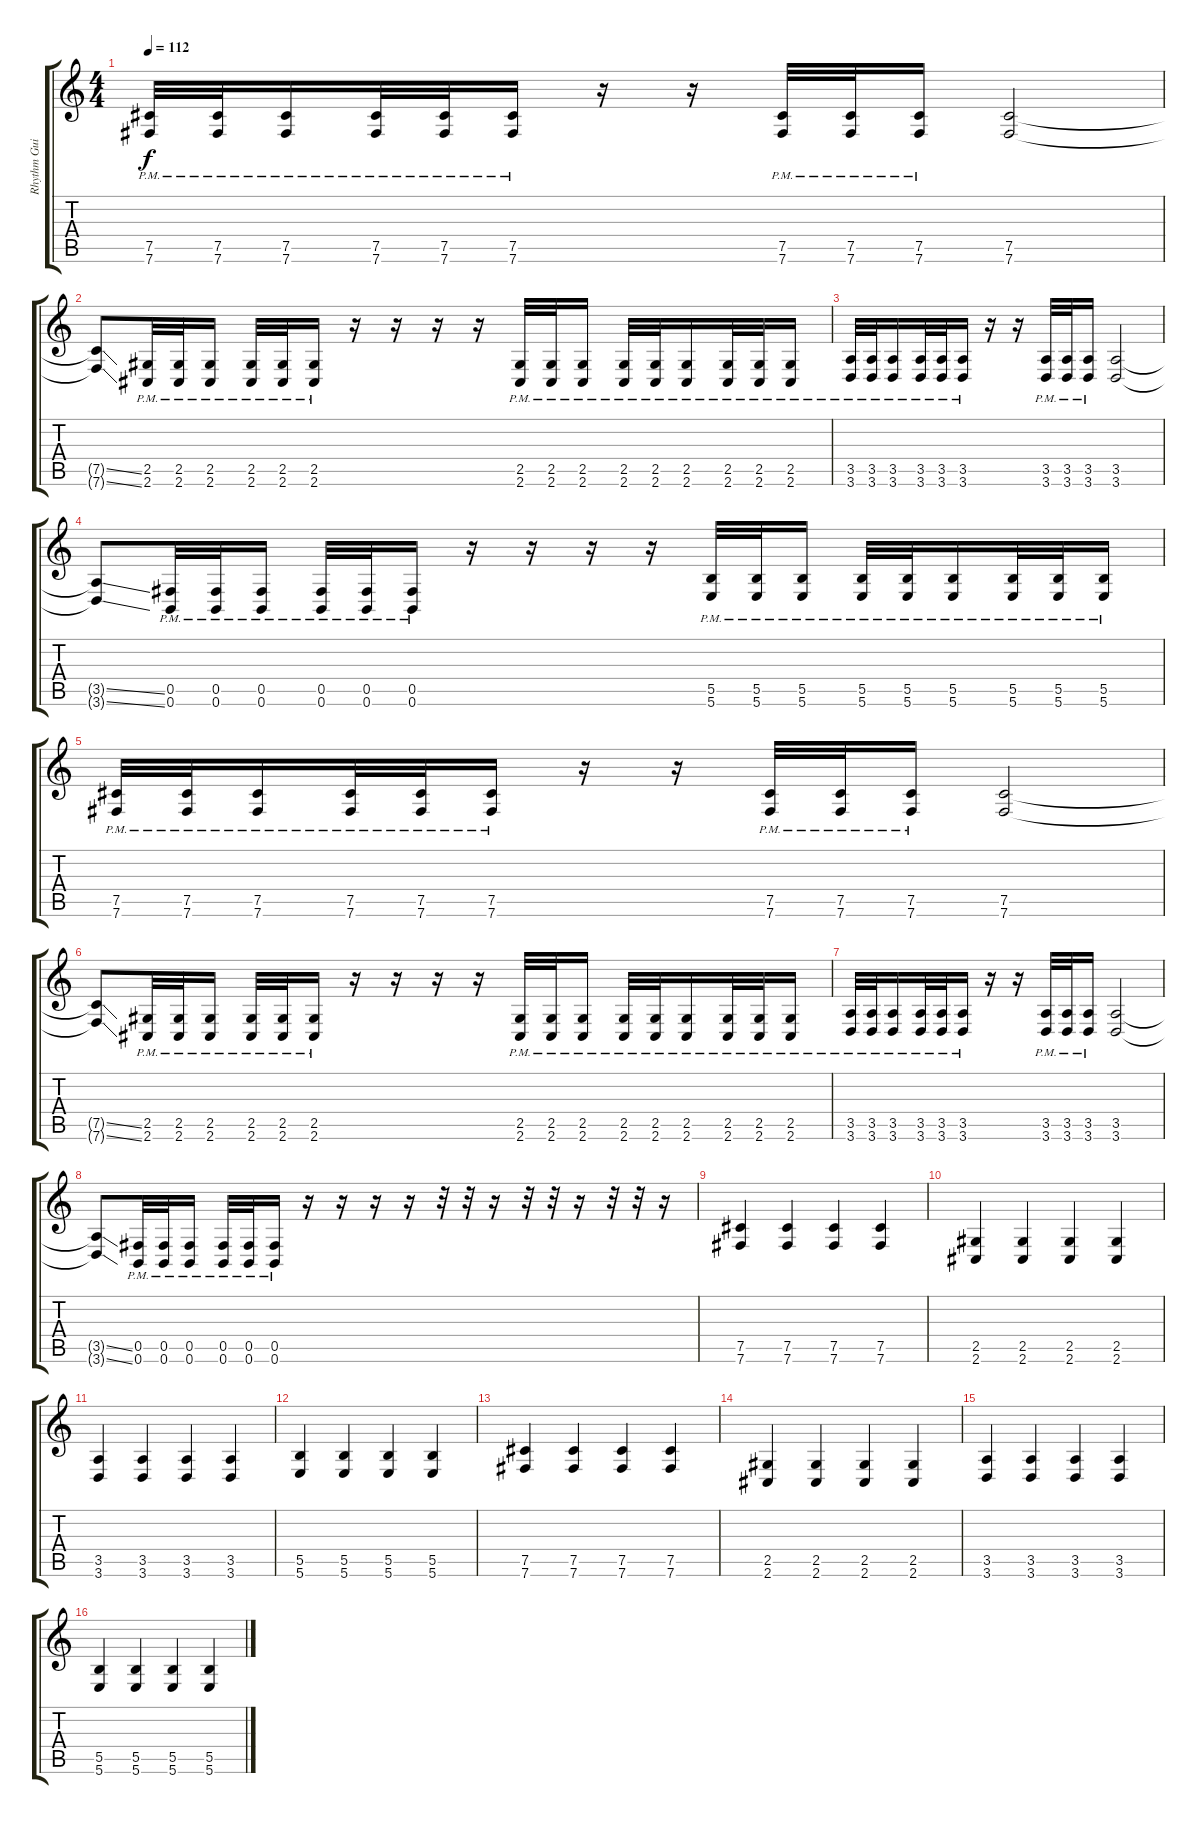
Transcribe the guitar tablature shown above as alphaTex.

\track ("Rhythm Guitar 2" "Rhythm Gui") {instrument distortionguitar}
\staff {score tabs}
\tuning (Db4 Ab3 E3 B2 Gb2 B1) {hide}
\ts (4 4)
\tempo 112
\clef g2
\ks c
(7.5{pm} 7.6{pm}).32{dy f} (7.5{pm} 7.6{pm}).32 (7.5{pm} 7.6{pm}).16 (7.5{pm} 7.6{pm}).32 (7.5{pm} 7.6{pm}).32 (7.5{pm} 7.6{pm}).16 r.16 r.16 (7.5{pm} 7.6{pm}).32 (7.5{pm} 7.6{pm}).32 (7.5{pm} 7.6{pm}).16 (7.5 7.6).2 |
(7.5{ss t} 7.6{ss t}).8 (2.5{pm} 2.6{pm}).32 (2.5{pm} 2.6{pm}).32 (2.5{pm} 2.6{pm}).16 (2.5{pm} 2.6{pm}).32 (2.5{pm} 2.6{pm}).32 (2.5{pm} 2.6{pm}).16 r.16 r.16 r.16 r.16 (2.5{pm} 2.6{pm}).32 (2.5{pm} 2.6{pm}).32 (2.5{pm} 2.6{pm}).16 (2.5{pm} 2.6{pm}).32 (2.5{pm} 2.6{pm}).32 (2.5{pm} 2.6{pm}).16 (2.5{pm} 2.6{pm}).32 (2.5{pm} 2.6{pm}).32 (2.5{pm} 2.6{pm}).16 |
(3.5{pm} 3.6{pm}).32 (3.5{pm} 3.6{pm}).32 (3.5{pm} 3.6{pm}).16 (3.5{pm} 3.6{pm}).32 (3.5{pm} 3.6{pm}).32 (3.5{pm} 3.6{pm}).16 r.16 r.16 (3.5{pm} 3.6{pm}).32 (3.5{pm} 3.6{pm}).32 (3.5{pm} 3.6{pm}).16 (3.5 3.6).2 |
(3.5{ss t} 3.6{ss t}).8 (0.5{pm} 0.6{pm}).32 (0.5{pm} 0.6{pm}).32 (0.5{pm} 0.6{pm}).16 (0.5{pm} 0.6{pm}).32 (0.5{pm} 0.6{pm}).32 (0.5{pm} 0.6{pm}).16 r.16 r.16 r.16 r.16 (5.5{pm} 5.6{pm}).32 (5.5{pm} 5.6{pm}).32 (5.5{pm} 5.6{pm}).16 (5.5{pm} 5.6{pm}).32 (5.5{pm} 5.6{pm}).32 (5.5{pm} 5.6{pm}).16 (5.5{pm} 5.6{pm}).32 (5.5{pm} 5.6{pm}).32 (5.5{pm} 5.6{pm}).16 |
(7.5{pm} 7.6{pm}).32 (7.5{pm} 7.6{pm}).32 (7.5{pm} 7.6{pm}).16 (7.5{pm} 7.6{pm}).32 (7.5{pm} 7.6{pm}).32 (7.5{pm} 7.6{pm}).16 r.16 r.16 (7.5{pm} 7.6{pm}).32 (7.5{pm} 7.6{pm}).32 (7.5{pm} 7.6{pm}).16 (7.5 7.6).2 |
(7.5{ss t} 7.6{ss t}).8 (2.5{pm} 2.6{pm}).32 (2.5{pm} 2.6{pm}).32 (2.5{pm} 2.6{pm}).16 (2.5{pm} 2.6{pm}).32 (2.5{pm} 2.6{pm}).32 (2.5{pm} 2.6{pm}).16 r.16 r.16 r.16 r.16 (2.5{pm} 2.6{pm}).32 (2.5{pm} 2.6{pm}).32 (2.5{pm} 2.6{pm}).16 (2.5{pm} 2.6{pm}).32 (2.5{pm} 2.6{pm}).32 (2.5{pm} 2.6{pm}).16 (2.5{pm} 2.6{pm}).32 (2.5{pm} 2.6{pm}).32 (2.5{pm} 2.6{pm}).16 |
(3.5{pm} 3.6{pm}).32 (3.5{pm} 3.6{pm}).32 (3.5{pm} 3.6{pm}).16 (3.5{pm} 3.6{pm}).32 (3.5{pm} 3.6{pm}).32 (3.5{pm} 3.6{pm}).16 r.16 r.16 (3.5{pm} 3.6{pm}).32 (3.5{pm} 3.6{pm}).32 (3.5{pm} 3.6{pm}).16 (3.5 3.6).2 |
(3.5{ss t} 3.6{ss t}).8 (0.5{pm} 0.6{pm}).32 (0.5{pm} 0.6{pm}).32 (0.5{pm} 0.6{pm}).16 (0.5{pm} 0.6{pm}).32 (0.5{pm} 0.6{pm}).32 (0.5{pm} 0.6{pm}).16 r.16 r.16 r.16 r.16 r.32 r.32 r.16 r.32 r.32 r.16 r.32 r.32 r.16 |
(7.5 7.6).4 (7.5 7.6).4 (7.5 7.6).4 (7.5 7.6).4 |
(2.5 2.6).4 (2.5 2.6).4 (2.5 2.6).4 (2.5 2.6).4 |
(3.5 3.6).4 (3.5 3.6).4 (3.5 3.6).4 (3.5 3.6).4 |
(5.5 5.6).4 (5.5 5.6).4 (5.5 5.6).4 (5.5 5.6).4 |
(7.5 7.6).4 (7.5 7.6).4 (7.5 7.6).4 (7.5 7.6).4 |
(2.5 2.6).4 (2.5 2.6).4 (2.5 2.6).4 (2.5 2.6).4 |
(3.5 3.6).4 (3.5 3.6).4 (3.5 3.6).4 (3.5 3.6).4 |
(5.5 5.6).4 (5.5 5.6).4 (5.5 5.6).4 (5.5 5.6).4
